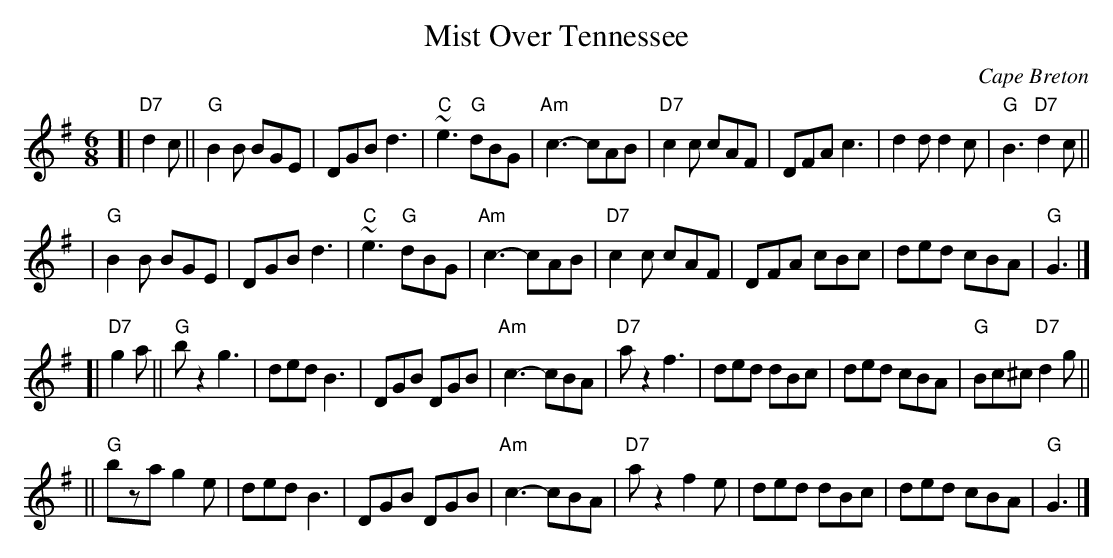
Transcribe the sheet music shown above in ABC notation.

X:1
T: Mist Over Tennessee
O: Cape Breton
M: 6/8
L: 1/8
K: G
[| "D7"d2c || "G"B2B BGE | DGB d3 | "C"~e3 "G"dBG | "Am"c3- cAB \
| "D7"c2c cAF | DFA c3 | d2d d2c | "G"B3 "D7"d2c ||
| "G"B2B BGE | DGB d3 | "C"~e3 "G"dBG | "Am"c3- cAB \
| "D7"c2c cAF | DFA cBc | ded cBA | "G"G3 |]
[| "D7"g2a || "G"bz2 g3 | ded B3 | DGB DGB | "Am"c3- cBA \
| "D7"az2 f3 | ded dBc | ded cBA | "G"Bc^c "D7"d2g  ||
|| "G"bza g2e | ded B3 | DGB DGB | "Am"c3- cBA \
| "D7"az2 f2e | ded dBc | ded cBA | "G"G3 |]
